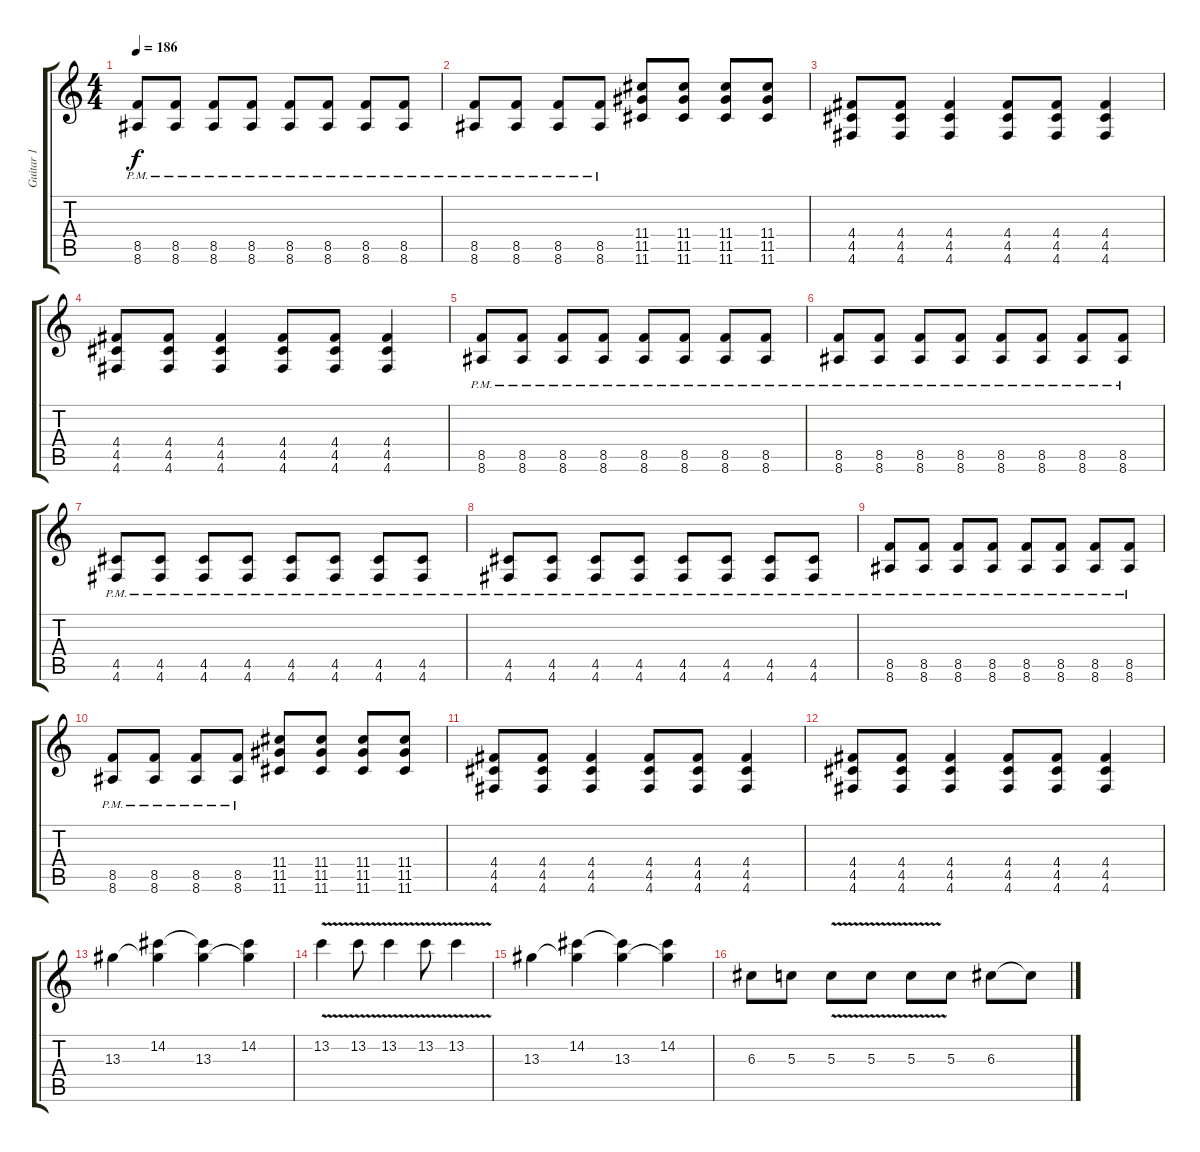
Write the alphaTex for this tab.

\track ("Guitar 1" "Guitar 1") {instrument distortionguitar}
\staff {score tabs}
\tuning (E4 B3 G3 D3 A2 D2) {hide}
\ts (4 4)
\tempo 186
\clef g2
\ks c
(8.5{pm} 8.6).8{dy f} (8.5{pm} 8.6).8 (8.5{pm} 8.6).8 (8.5{pm} 8.6).8 (8.5{pm} 8.6).8 (8.5{pm} 8.6).8 (8.5{pm} 8.6).8 (8.5{pm} 8.6).8 |
(8.5{pm} 8.6).8 (8.5{pm} 8.6).8 (8.5{pm} 8.6).8 (8.5{pm} 8.6).8 (11.4 11.5 11.6).8 (11.4 11.5 11.6).8 (11.4 11.5 11.6).8 (11.4 11.5 11.6).8 |
(4.4 4.5 4.6).8 (4.4 4.5 4.6).8 (4.4 4.5 4.6).4 (4.4 4.5 4.6).8 (4.4 4.5 4.6).8 (4.4 4.5 4.6).4 |
(4.4 4.5 4.6).8 (4.4 4.5 4.6).8 (4.4 4.5 4.6).4 (4.4 4.5 4.6).8 (4.4 4.5 4.6).8 (4.4 4.5 4.6).4 |
(8.5{pm} 8.6).8 (8.5{pm} 8.6).8 (8.5{pm} 8.6).8 (8.5{pm} 8.6).8 (8.5{pm} 8.6).8 (8.5{pm} 8.6).8 (8.5{pm} 8.6).8 (8.5{pm} 8.6).8 |
(8.5{pm} 8.6).8 (8.5{pm} 8.6).8 (8.5{pm} 8.6).8 (8.5{pm} 8.6).8 (8.5{pm} 8.6).8 (8.5{pm} 8.6).8 (8.5{pm} 8.6).8 (8.5{pm} 8.6).8 |
(4.5{pm} 4.6).8 (4.5{pm} 4.6).8 (4.5{pm} 4.6).8 (4.5{pm} 4.6).8 (4.5{pm} 4.6).8 (4.5{pm} 4.6).8 (4.5{pm} 4.6).8 (4.5{pm} 4.6).8 |
(4.5{pm} 4.6).8 (4.5{pm} 4.6).8 (4.5{pm} 4.6).8 (4.5{pm} 4.6).8 (4.5{pm} 4.6).8 (4.5{pm} 4.6).8 (4.5{pm} 4.6).8 (4.5{pm} 4.6).8 |
(8.5{pm} 8.6).8 (8.5{pm} 8.6).8 (8.5{pm} 8.6).8 (8.5{pm} 8.6).8 (8.5{pm} 8.6).8 (8.5{pm} 8.6).8 (8.5{pm} 8.6).8 (8.5{pm} 8.6).8 |
(8.5{pm} 8.6).8 (8.5{pm} 8.6).8 (8.5{pm} 8.6).8 (8.5{pm} 8.6).8 (11.4 11.5 11.6).8 (11.4 11.5 11.6).8 (11.4 11.5 11.6).8 (11.4 11.5 11.6).8 |
(4.4 4.5 4.6).8 (4.4 4.5 4.6).8 (4.4 4.5 4.6).4 (4.4 4.5 4.6).8 (4.4 4.5 4.6).8 (4.4 4.5 4.6).4 |
(4.4 4.5 4.6).8 (4.4 4.5 4.6).8 (4.4 4.5 4.6).4 (4.4 4.5 4.6).8 (4.4 4.5 4.6).8 (4.4 4.5 4.6).4 |
13.3.4 (14.2 13.3{t}).4 (14.2{t} 13.3).4 (14.2 13.3{t}).4 |
13.2{v}.4 13.2{v}.8 13.2{v}.4 13.2{v}.8 13.2{v}.4 |
13.3.4 (14.2 13.3{t}).4 (14.2{t} 13.3).4 (14.2 13.3{t}).4 |
6.3.8 5.3.8 5.3{v}.8 5.3{v}.8 5.3{v}.8 5.3.8 6.3.8 6.3{t}.8
